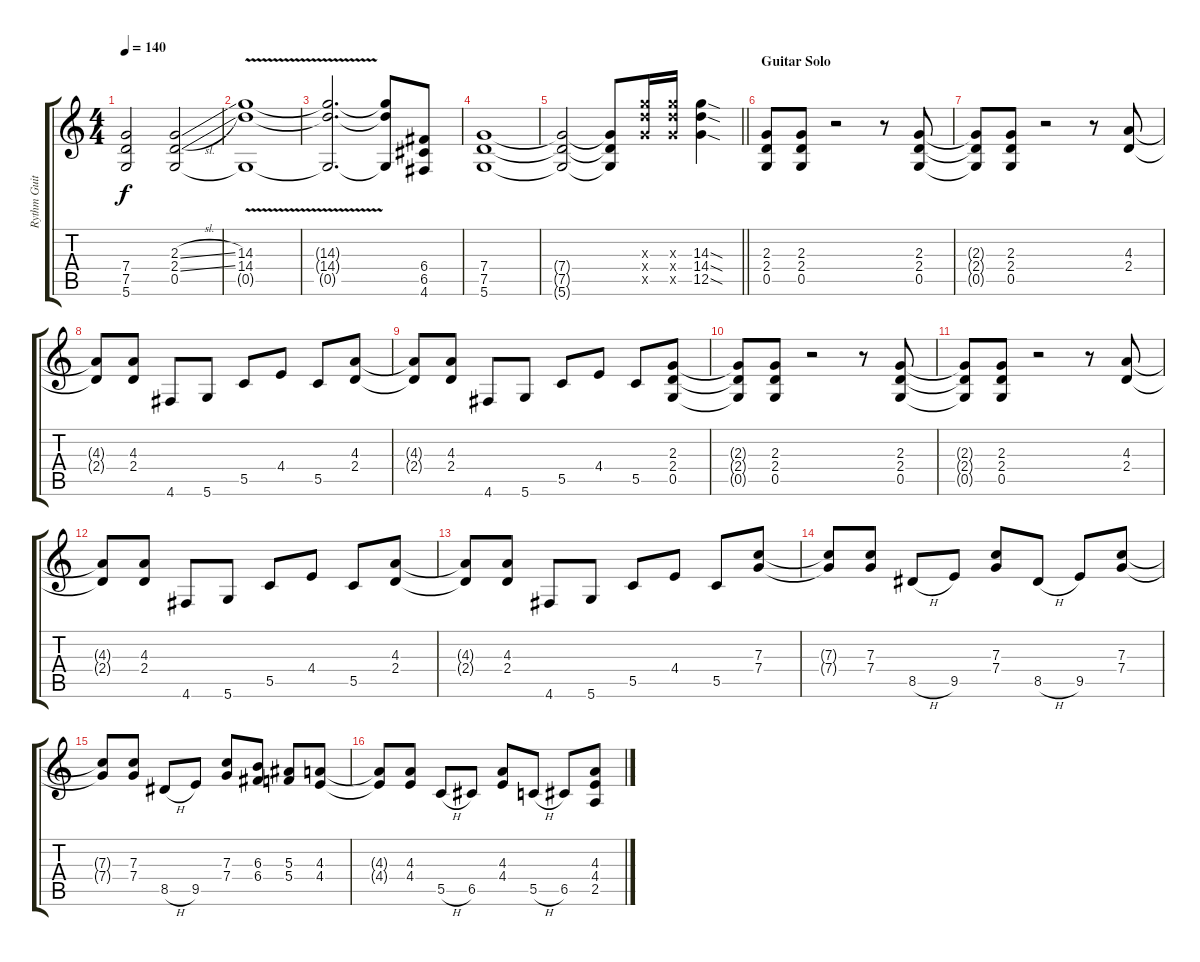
\track ("Rythm Guitar" "Rythm Guit") {instrument overdrivenguitar}
\staff {score tabs}
\tuning (D4 A3 F3 C3 G2 D2) {hide}
\ts (4 4)
\tempo 140
\clef g2
\ks c
(7.4{t} 7.5{t} 5.6{t}).2{dy f} (2.3{sl} 2.4{sl} 0.5).2 |
(14.3{v} 14.4{v} 0.5{t}).1 |
(14.3{t} 14.4{t} 0.5{t}).2{d} (14.3{t} 14.4{t} 0.5{t}).8 (6.4 6.5 4.6).8 |
(7.4 7.5 5.6).1 |
\barLineRight lightlight
(7.4{t} 7.5{t} 5.6{t}).2 (7.4{t} 7.5{t} 5.6{t}).8 (14.3{x} 14.4{x} 12.5{x}).16 (14.3{x} 14.4{x} 12.5{x}).16 (14.3{sod} 14.4{sod} 12.5{sod}).4 |
\section ("" "Guitar Solo")
(2.3 2.4 0.5).8 (2.3 2.4 0.5).8 r.2 r.8 (2.3 2.4 0.5).8 |
(2.3{t} 2.4{t} 0.5{t}).8 (2.3 2.4 0.5).8 r.2 r.8 (4.3 2.4).8 |
(4.3{t} 2.4{t}).8 (4.3 2.4).8 4.6.8 5.6.8 5.5.8 4.4.8 5.5.8 (4.3 2.4).8 |
(4.3{t} 2.4{t}).8 (4.3 2.4).8 4.6.8 5.6.8 5.5.8 4.4.8 5.5.8 (2.3 2.4 0.5).8 |
(2.3{t} 2.4{t} 0.5{t}).8 (2.3 2.4 0.5).8 r.2 r.8 (2.3 2.4 0.5).8 |
(2.3{t} 2.4{t} 0.5{t}).8 (2.3 2.4 0.5).8 r.2 r.8 (4.3 2.4).8 |
(4.3{t} 2.4{t}).8 (4.3 2.4).8 4.6.8 5.6.8 5.5.8 4.4.8 5.5.8 (4.3 2.4).8 |
(4.3{t} 2.4{t}).8 (4.3 2.4).8 4.6.8 5.6.8 5.5.8 4.4.8 5.5.8 (7.3 7.4).8 |
(7.3{t} 7.4{t}).8 (7.3 7.4).8 8.5{h}.8 9.5.8 (7.3 7.4).8 8.5{h}.8 9.5.8 (7.3 7.4).8 |
(7.3{t} 7.4{t}).8 (7.3 7.4).8 8.5{h}.8 9.5.8 (7.3 7.4).8 (6.3 6.4).8 (5.3 5.4).8 (4.3 4.4).8 |
(4.3{t} 4.4{t}).8 (4.3 4.4).8 5.5{h}.8 6.5.8 (4.3 4.4).8 5.5{h}.8 6.5.8 (4.3 4.4 2.5).8
